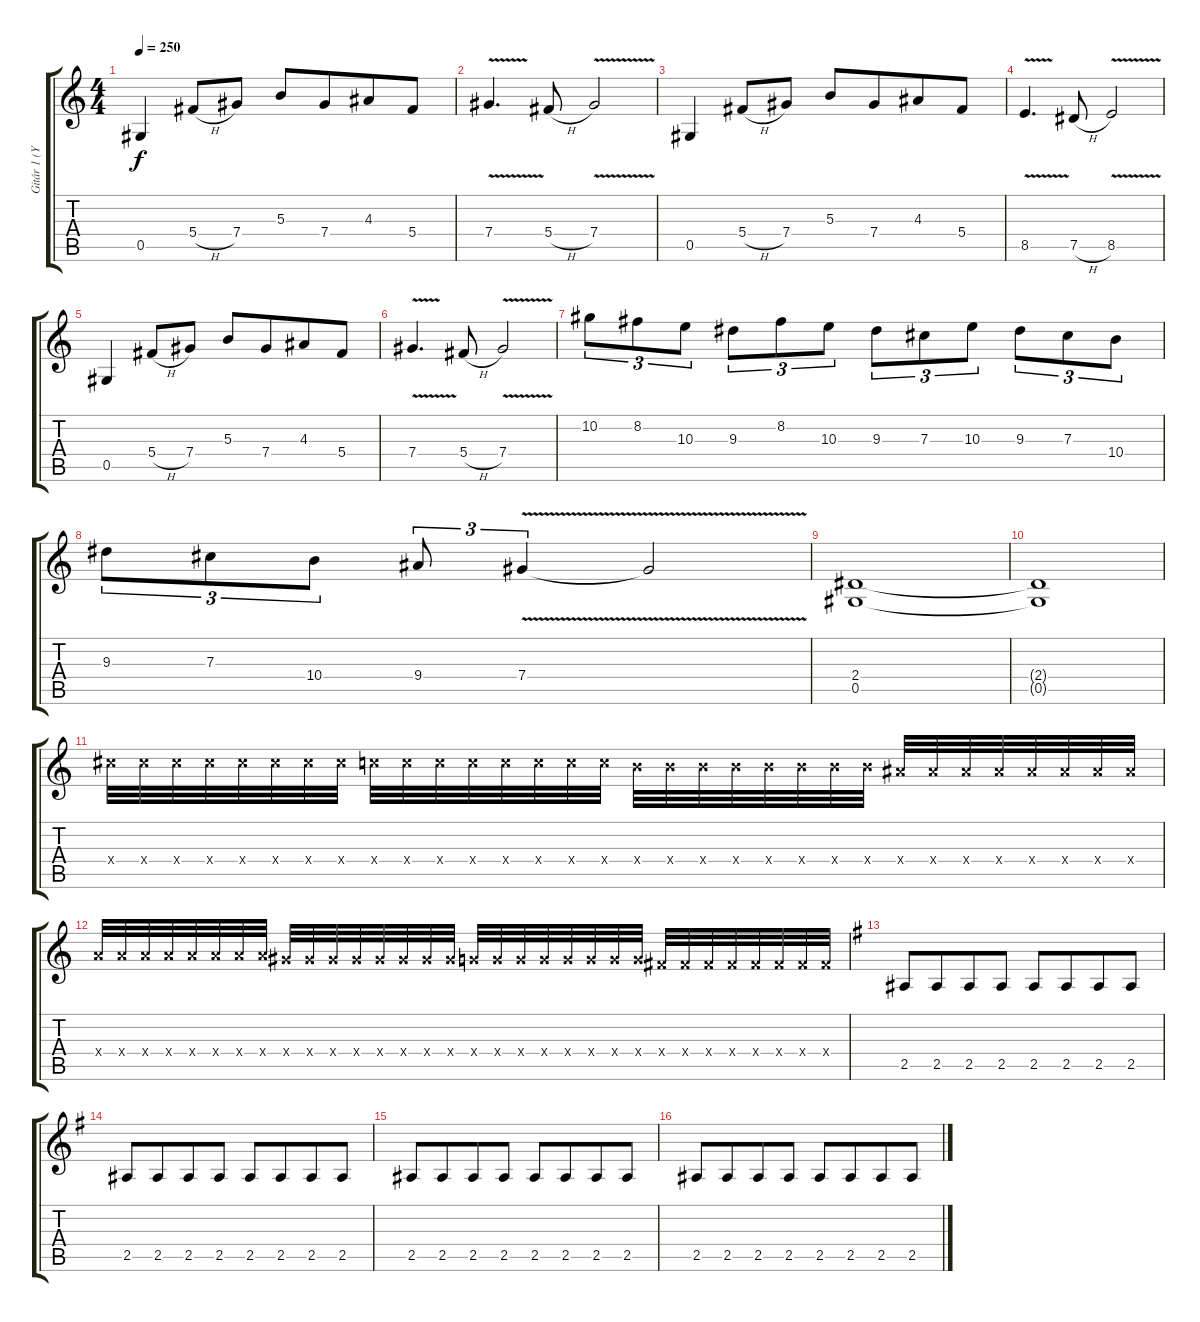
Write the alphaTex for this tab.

\track ("Gitár 1 (Yngwie Malmsteen)" "Gitár 1 (Y") {instrument distortionguitar}
\staff {score tabs}
\tuning (Eb4 Bb3 Gb3 Db3 Ab2 Eb2) {hide}
\ts (4 4)
\tempo 250
\clef g2
\ks c
0.5.4{dy f} 5.4{h}.8 7.4.8 5.3.8 7.4.8{beam merge} 4.3.8 5.4.8 |
7.4{v}.4{d} 5.4{h}.8 7.4{v}.2 |
0.5.4 5.4{h}.8 7.4.8 5.3.8 7.4.8{beam merge} 4.3.8 5.4.8 |
8.5{v}.4{d} 7.5{h}.8 8.5{v}.2 |
0.5.4 5.4{h}.8 7.4.8 5.3.8 7.4.8{beam merge} 4.3.8 5.4.8 |
7.4{v}.4{d} 5.4{h}.8 7.4{v}.2 |
10.2.8{tu (3 2)} 8.2.8{tu (3 2)} 10.3.8{tu (3 2)} 9.3.8{tu (3 2)} 8.2.8{tu (3 2)} 10.3.8{tu (3 2)} 9.3.8{tu (3 2)} 7.3.8{tu (3 2)} 10.3.8{tu (3 2)} 9.3.8{tu (3 2)} 7.3.8{tu (3 2)} 10.4.8{tu (3 2)} |
9.3.8{tu (3 2)} 7.3.8{tu (3 2)} 10.4.8{tu (3 2)} 9.4.8{tu (3 2)} 7.4{v}.4{tu (3 2)} 7.4{t}.2 |
(2.4 0.5).1 |
(2.4{t} 0.5{t}).1{volume 13} |
12.4{x}.32 12.4{x}.32 12.4{x}.32 12.4{x}.32 12.4{x}.32 12.4{x}.32 12.4{x}.32 12.4{x}.32 11.4{x}.32 11.4{x}.32 11.4{x}.32 11.4{x}.32 11.4{x}.32 11.4{x}.32 11.4{x}.32 11.4{x}.32 10.4{x}.32 10.4{x}.32 10.4{x}.32 10.4{x}.32 10.4{x}.32 10.4{x}.32 10.4{x}.32 10.4{x}.32 9.4{x}.32 9.4{x}.32 9.4{x}.32 9.4{x}.32 9.4{x}.32 9.4{x}.32 9.4{x}.32 9.4{x}.32 |
8.4{x}.32 8.4{x}.32 8.4{x}.32 8.4{x}.32 8.4{x}.32 8.4{x}.32 8.4{x}.32 8.4{x}.32 7.4{x}.32 7.4{x}.32 7.4{x}.32 7.4{x}.32 7.4{x}.32 7.4{x}.32 7.4{x}.32 7.4{x}.32 6.4{x}.32 6.4{x}.32 6.4{x}.32 6.4{x}.32 6.4{x}.32 6.4{x}.32 6.4{x}.32 6.4{x}.32 5.4{x}.32 5.4{x}.32 5.4{x}.32 5.4{x}.32 5.4{x}.32 5.4{x}.32 5.4{x}.32 5.4{x}.32 |
\ks g
2.5.8 2.5.8{beam merge} 2.5.8 2.5.8 2.5.8 2.5.8{beam merge} 2.5.8 2.5.8 |
2.5.8 2.5.8{beam merge} 2.5.8 2.5.8 2.5.8 2.5.8{beam merge} 2.5.8 2.5.8 |
2.5.8 2.5.8{beam merge} 2.5.8 2.5.8 2.5.8 2.5.8{beam merge} 2.5.8 2.5.8 |
2.5.8 2.5.8{beam merge} 2.5.8 2.5.8 2.5.8 2.5.8{beam merge} 2.5.8 2.5.8
